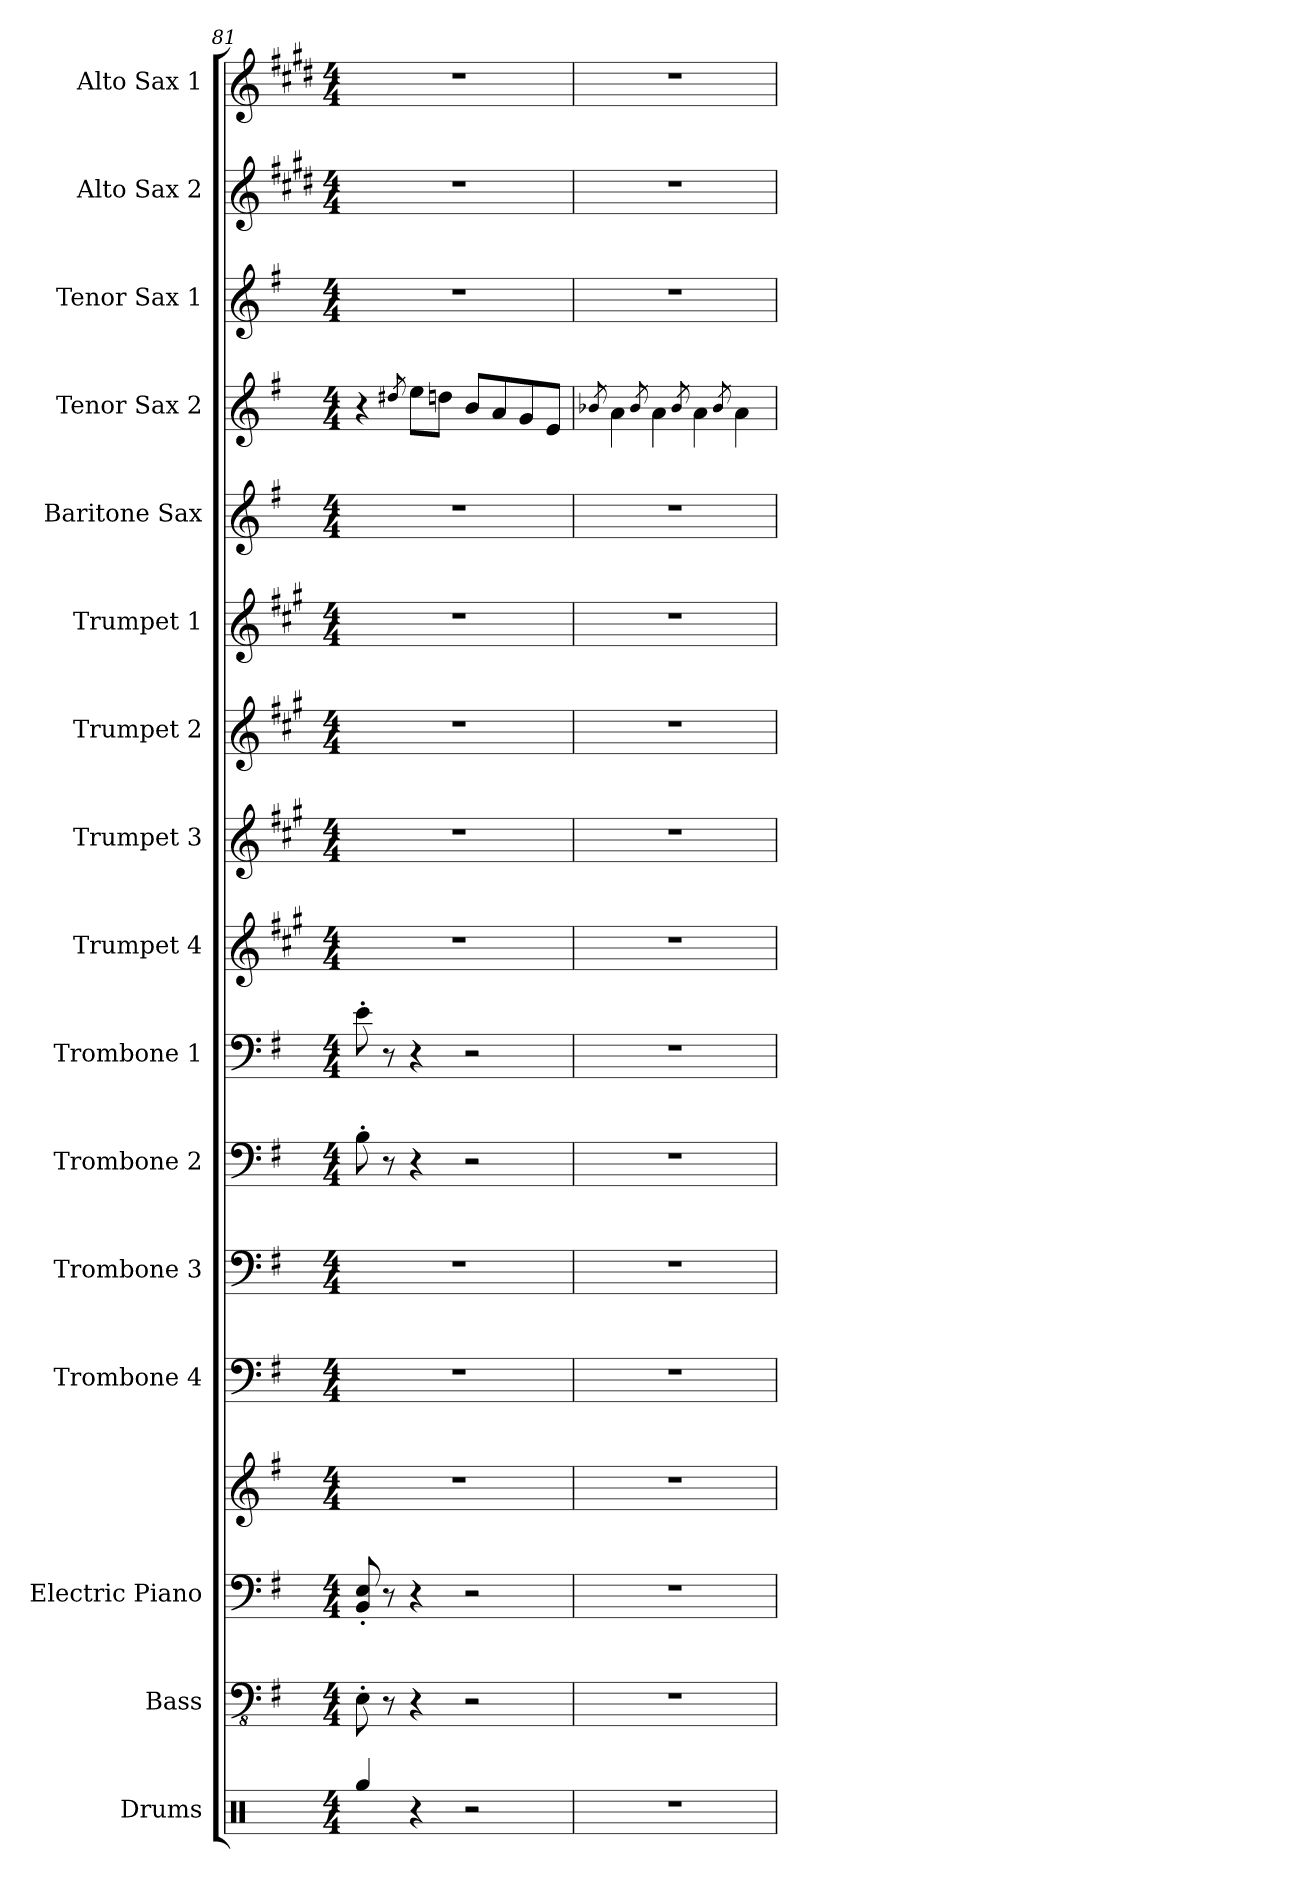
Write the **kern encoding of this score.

**kern	**kern	**kern	**kern	**kern	**kern	**kern	**kern	**kern	**kern	**kern	**kern	**kern	**kern	**kern	**kern	**kern
*part16	*part15	*part14	*part14	*part13	*part12	*part11	*part10	*part9	*part8	*part7	*part6	*part5	*part4	*part3	*part2	*part1
*staff17	*staff16	*staff15	*staff14	*staff13	*staff12	*staff11	*staff10	*staff9	*staff8	*staff7	*staff6	*staff5	*staff4	*staff3	*staff2	*staff1
*I"Drums	*I"Bass	*I"Electric Piano	*	*I"Trombone 4	*I"Trombone 3	*I"Trombone 2	*I"Trombone 1	*I"Trumpet 4	*I"Trumpet 3	*I"Trumpet 2	*I"Trumpet 1	*I"Baritone Sax	*I"Tenor Sax 2	*I"Tenor Sax 1	*I"Alto Sax 2	*I"Alto Sax 1
*I'Drums	*I'Bass	*I'E. Piano	*	*I'Tbn. 4	*I'Tbn. 3	*I'Tbn. 2	*I'Tbn. 1	*I'Tpt. 4	*I'Tpt. 3	*I'Tpt. 2	*I'Tpt. 1	*I'Bari	*I'Tenor 2	*I'Tenor 1	*I'Alto 2	*I'Alto 1
*clefX	*clefFv4	*clefF4	*clefG2	*clefF4	*clefF4	*clefF4	*clefF4	*clefG2	*clefG2	*clefG2	*clefG2	*clefG2	*clefG2	*clefG2	*clefG2	*clefG2
*	*	*	*	*	*	*	*	*ITrd1c2	*ITrd1c2	*ITrd1c2	*ITrd1c2	*ITrd12c21	*ITrd8c14	*ITrd8c14	*ITrd5c9	*ITrd5c9
*k[]	*k[f#]	*k[f#]	*k[f#]	*k[f#]	*k[f#]	*k[f#]	*k[f#]	*k[f#]	*k[f#]	*k[f#]	*k[f#]	*k[f#]	*k[f#]	*k[f#]	*k[f#]	*k[f#]
*M4/4	*M4/4	*M4/4	*M4/4	*M4/4	*M4/4	*M4/4	*M4/4	*M4/4	*M4/4	*M4/4	*M4/4	*M4/4	*M4/4	*M4/4	*M4/4	*M4/4
=81	=81	=81	=81	=81	=81	=81	=81	=81	=81	=81	=81	=81	=81	=81	=81	=81
4Rgg/	8EE'\	8BB/' 8E/'	1r	1r	1r	8B'\	8e'\	1r	1r	1r	1r	1r	4r	1r	1r	1r
.	8r	8r	.	.	.	8r	8r	.	.	.	.	.	.	.	.	.
.	.	.	.	.	.	.	.	.	.	.	.	.	8qd#X/	.	.	.
4r	4r	4r	.	.	.	4r	4r	.	.	.	.	.	8e\L	.	.	.
.	.	.	.	.	.	.	.	.	.	.	.	.	8dn\J	.	.	.
2r	2r	2r	.	.	.	2r	2r	.	.	.	.	.	8B/L	.	.	.
.	.	.	.	.	.	.	.	.	.	.	.	.	8A/	.	.	.
.	.	.	.	.	.	.	.	.	.	.	.	.	8G/	.	.	.
.	.	.	.	.	.	.	.	.	.	.	.	.	8E/J	.	.	.
=82	=82	=82	=82	=82	=82	=82	=82	=82	=82	=82	=82	=82	=82	=82	=82	=82
.	.	.	.	.	.	.	.	.	.	.	.	.	8qB-X/	.	.	.
1r	1r	1r	1r	1r	1r	1r	1r	1r	1r	1r	1r	1r	4A\	1r	1r	1r
.	.	.	.	.	.	.	.	.	.	.	.	.	8qB-/	.	.	.
.	.	.	.	.	.	.	.	.	.	.	.	.	4A\	.	.	.
.	.	.	.	.	.	.	.	.	.	.	.	.	8qB-/	.	.	.
.	.	.	.	.	.	.	.	.	.	.	.	.	4A\	.	.	.
.	.	.	.	.	.	.	.	.	.	.	.	.	8qB-/	.	.	.
.	.	.	.	.	.	.	.	.	.	.	.	.	4A\	.	.	.
=	=	=	=	=	=	=	=	=	=	=	=	=	=	=	=	=
*-	*-	*-	*-	*-	*-	*-	*-	*-	*-	*-	*-	*-	*-	*-	*-	*-
